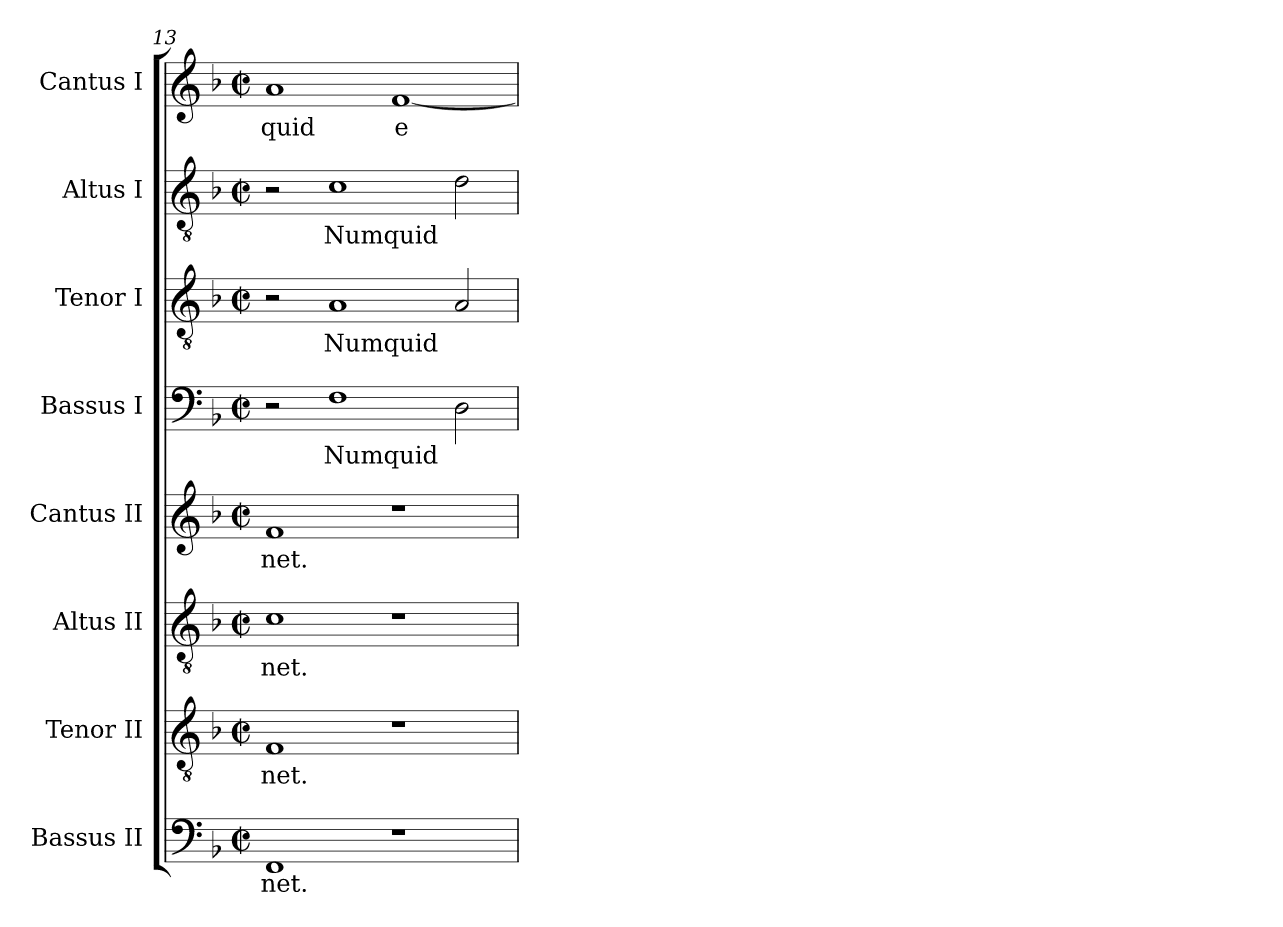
**kern	**text	**kern	**text	**kern	**text	**kern	**text	**kern	**text	**kern	**text	**kern	**text	**kern	**text
*part8	*part8	*part7	*part7	*part6	*part6	*part5	*part5	*part4	*part4	*part3	*part3	*part2	*part2	*part1	*part1
*staff8	*staff8	*staff7	*staff7	*staff6	*staff6	*staff5	*staff5	*staff4	*staff4	*staff3	*staff3	*staff2	*staff2	*staff1	*staff1
*I"Bassus II	*	*I"Tenor II	*	*I"Altus II	*	*I"Cantus II	*	*I"Bassus I	*	*I"Tenor I	*	*I"Altus I	*	*I"Cantus I	*
*clefF4	*	*clefGv2	*	*clefGv2	*	*clefG2	*	*clefF4	*	*clefGv2	*	*clefGv2	*	*clefG2	*
*k[b-]	*	*k[b-]	*	*k[b-]	*	*k[b-]	*	*k[b-]	*	*k[b-]	*	*k[b-]	*	*k[b-]	*
*F:	*	*F:	*	*F:	*	*F:	*	*F:	*	*F:	*	*F:	*	*F:	*
*M2/2	*	*M2/2	*	*M2/2	*	*M2/2	*	*M2/2	*	*M2/2	*	*M2/2	*	*M2/2	*
*met(c|)	*	*met(c|)	*	*met(c|)	*	*met(c|)	*	*met(c|)	*	*met(c|)	*	*met(c|)	*	*met(c|)	*
=13	=13	=13	=13	=13	=13	=13	=13	=13	=13	=13	=13	=13	=13	=13	=13
!	!LO:LY:b:cj	!	!LO:LY:b:cj	!	!LO:LY:b:cj	!	!LO:LY:b:cj	!	!	!	!	!	!	!	!LO:LY:b:cj
1FF	-net.	1F	net.	1c	net.	1f	net.	2r	.	2r	.	2r	.	1a	quid
!	!	!	!	!	!	!	!	!	!LO:LY:b:cj	!	!LO:LY:b:cj	!	!LO:LY:b:cj	!	!
.	.	.	.	.	.	.	.	1F	Numquid	1A	Numquid	1c	Numquid	.	.
!	!	!	!	!	!	!	!	!	!	!	!	!	!	!	!LO:LY:b:rj
1r	.	1r	.	1r	.	1r	.	.	.	.	.	.	.	[>1f	e
.	.	.	.	.	.	.	.	2D\	.	2A/	.	2d\	.	.	.
=	=	=	=	=	=	=	=	=	=	=	=	=	=	=	=
*-	*-	*-	*-	*-	*-	*-	*-	*-	*-	*-	*-	*-	*-	*-	*-
